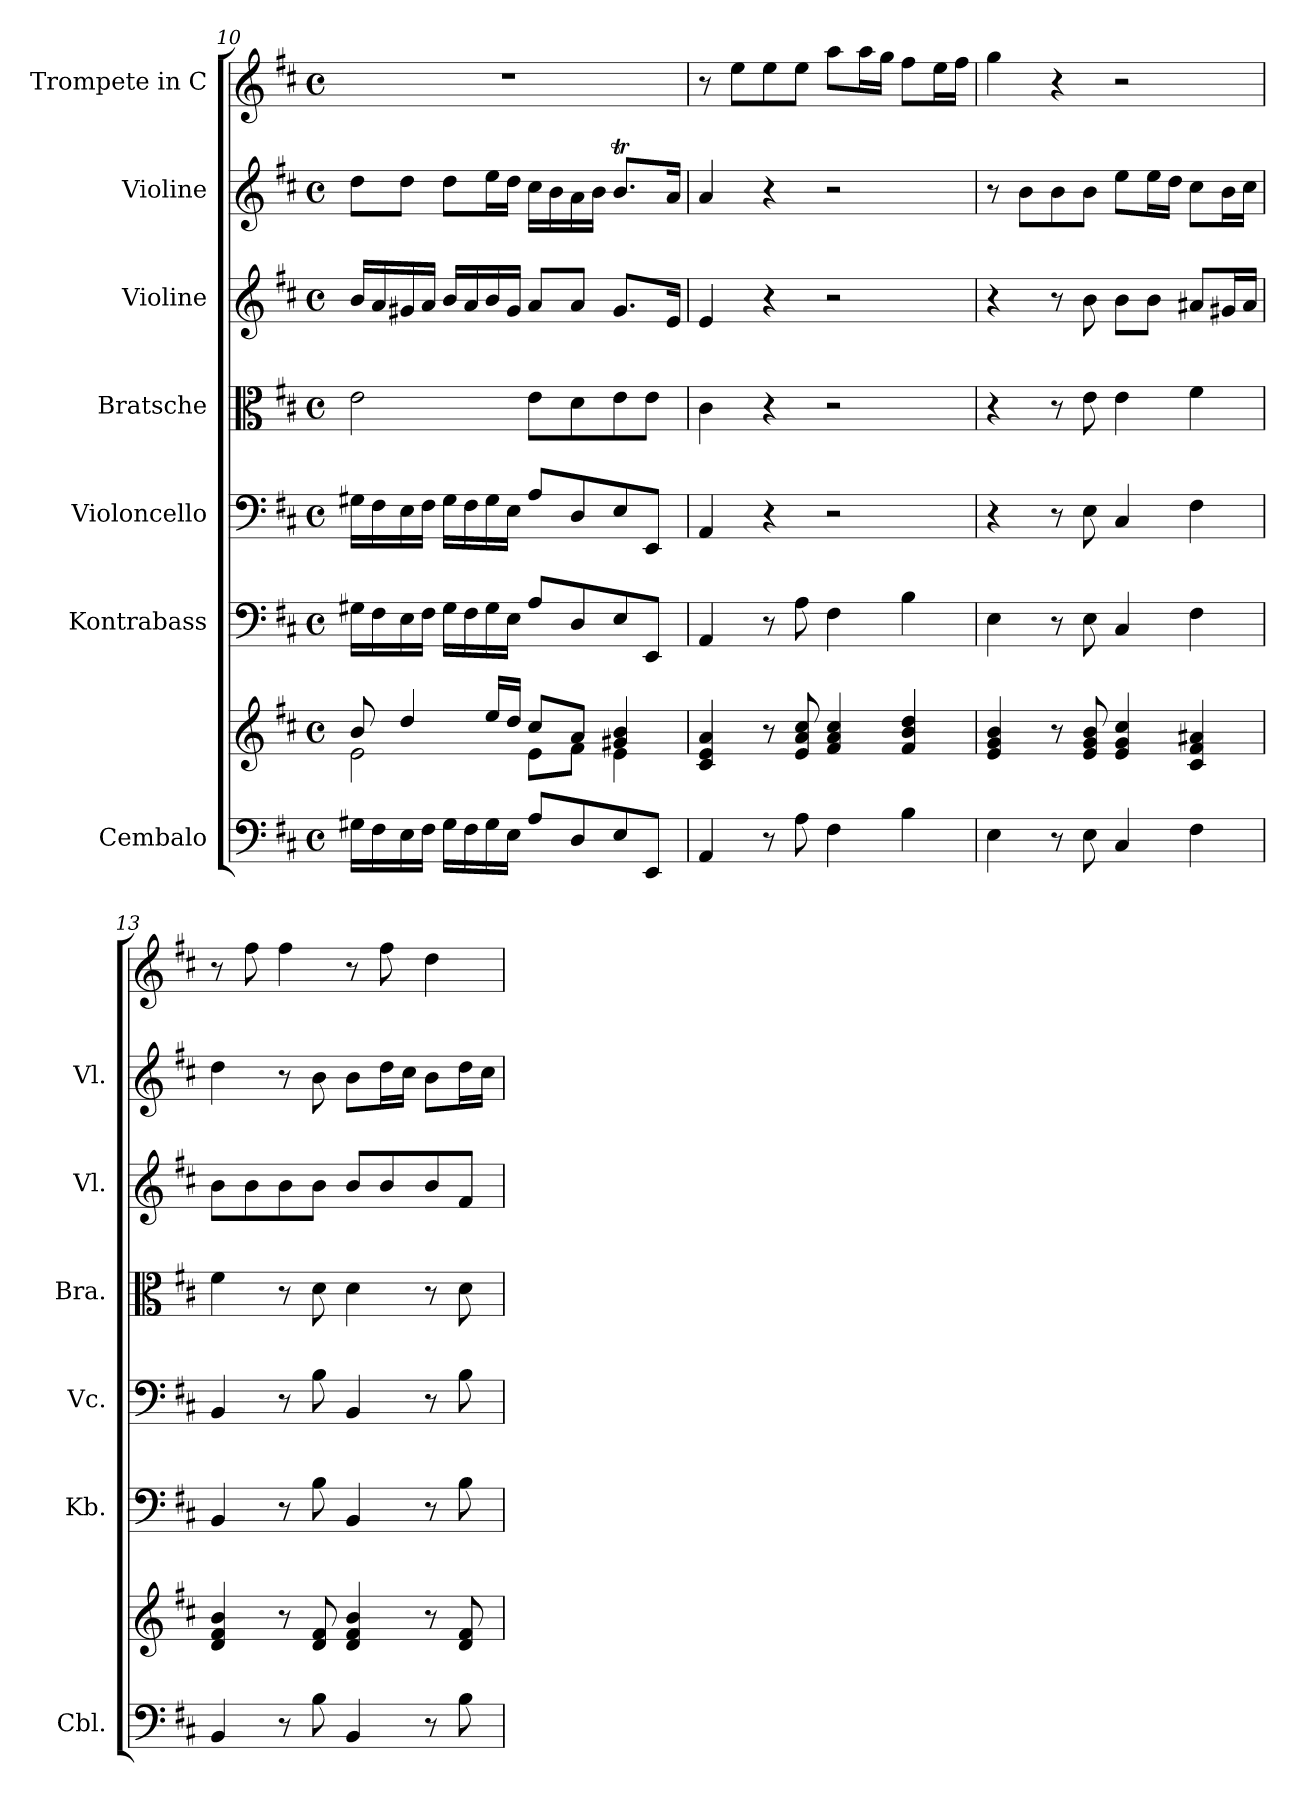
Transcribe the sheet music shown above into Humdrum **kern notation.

**kern	**kern	**kern	**kern	**kern	**kern	**kern	**kern
*part7	*part7	*part6	*part5	*part4	*part3	*part2	*part1
*staff8	*staff7	*staff6	*staff5	*staff4	*staff3	*staff2	*staff1
*I"Cembalo	*	*I"Kontrabass	*I"Violoncello	*I"Bratsche	*I"Violine	*I"Violine	*I"Trompete in C
*I'Cbl.	*	*I'Kb.	*I'Vc.	*I'Bra.	*I'Vl.	*I'Vl.	*
*clefF4	*clefG2	*clefF4	*clefF4	*clefC3	*clefG2	*clefG2	*clefG2
*	*	*ITrd7c12	*	*	*	*	*
*k[f#c#]	*k[f#c#]	*k[f#c#]	*k[f#c#]	*k[f#c#]	*k[f#c#]	*k[f#c#]	*k[f#c#]
*M4/4	*M4/4	*M4/4	*M4/4	*M4/4	*M4/4	*M4/4	*M4/4
*met(c)	*met(c)	*met(c)	*met(c)	*met(c)	*met(c)	*met(c)	*met(c)
=10	=10	=10	=10	=10	=10	=10	=10
*	*^	*	*	*	*	*	*
16G#X\LL	8b/	2e\	16GG#X\LL	16G#X\LL	2e\	16b/LL	8dd\L	1r
16F#\	.	.	16FF#\	16F#\	.	16a/	.	.
16E\	4dd/	.	16EE\	16E\	.	16g#X/	8dd\J	.
16F#\JJ	.	.	16FF#\JJ	16F#\JJ	.	16a/JJ	.	.
16G#\LL	.	.	16GG#\LL	16G#\LL	.	16b/LL	8dd\L	.
16F#\	.	.	16FF#\	16F#\	.	16a/	.	.
16G#\	16ee/LL	.	16GG#\	16G#\	.	16b/	16ee\L	.
16E\JJ	16dd/JJ	.	16EE\JJ	16E\JJ	.	16g#/JJ	16dd\JJ	.
8A/L	8cc#/L	8e\L	8AA/L	8A/L	8e\L	8a/L	16cc#\LL	.
.	.	.	.	.	.	.	16b\	.
8D/	8a/J	8f#\J	8DD/	8D/	8d\	8a/J	16a\	.
.	.	.	.	.	.	.	16b\JJ	.
8E/	4g#X/ 4b/	4e\	8EE/	8E/	8e\	8.g#/L	8.bT/L	.
8EE/J	.	.	8EEE/J	8EE/J	8e\J	.	.	.
.	.	.	.	.	.	16e/Jk	16a/Jk	.
*	*v	*v	*	*	*	*	*	*
=11	=11	=11	=11	=11	=11	=11	=11
4AA/	4c#/ 4e/ 4a/	4AAA/	4AA/	4c#\	4e/	4a/	8r
.	.	.	.	.	.	.	8ee\L
8r	8r	8r	4r	4r	4r	4r	8ee\
8A\	8e/ 8a/ 8cc#/	8AA\	.	.	.	.	8ee\J
4F#\	4f#/ 4a/ 4cc#/	4FF#\	2r	2r	2r	2r	8aa\L
.	.	.	.	.	.	.	16aa\L
.	.	.	.	.	.	.	16gg\JJ
4B\	4f#/ 4b/ 4dd/	4BB\	.	.	.	.	8ff#\L
.	.	.	.	.	.	.	16ee\L
.	.	.	.	.	.	.	16ff#\JJ
=12	=12	=12	=12	=12	=12	=12	=12
4E\	4e/ 4g/ 4b/	4EE\	4r	4r	4r	8r	4gg\
.	.	.	.	.	.	8b\L	.
8r	8r	8r	8r	8r	8r	8b\	4r
8E\	8e/ 8g/ 8b/	8EE\	8E\	8e\	8b\	8b\J	.
4C#/	4e/ 4g/ 4cc#/	4CC#/	4C#/	4e\	8b\L	8ee\L	2r
.	.	.	.	.	8b\J	16ee\L	.
.	.	.	.	.	.	16dd\JJ	.
4F#\	4c#/ 4f#/ 4a#X/	4FF#\	4F#\	4f#\	8a#X/L	8cc#\L	.
.	.	.	.	.	16g#X/L	16b\L	.
.	.	.	.	.	16a#/JJ	16cc#\JJ	.
!!LO:LB:g=z
=13	=13	=13	=13	=13	=13	=13	=13
4BB/	4d/ 4f#/ 4b/	4BBB/	4BB/	4f#\	8b\L	4dd\	8r
.	.	.	.	.	8b\	.	8ff#\
8r	8r	8r	8r	8r	8b\	8r	4ff#\
8B\	8d/ 8f#/	8BB\	8B\	8d\	8b\J	8b\	.
4BB/	4d/ 4f#/ 4b/	4BBB/	4BB/	4d\	8b/L	8b\L	8r
.	.	.	.	.	8b/	16dd\L	8ff#\
.	.	.	.	.	.	16cc#\JJ	.
8r	8r	8r	8r	8r	8b/	8b\L	4dd\
8B\	8d/ 8f#/	8BB\	8B\	8d\	8f#/J	16dd\L	.
.	.	.	.	.	.	16cc#\JJ	.
=	=	=	=	=	=	=	=
*-	*-	*-	*-	*-	*-	*-	*-
